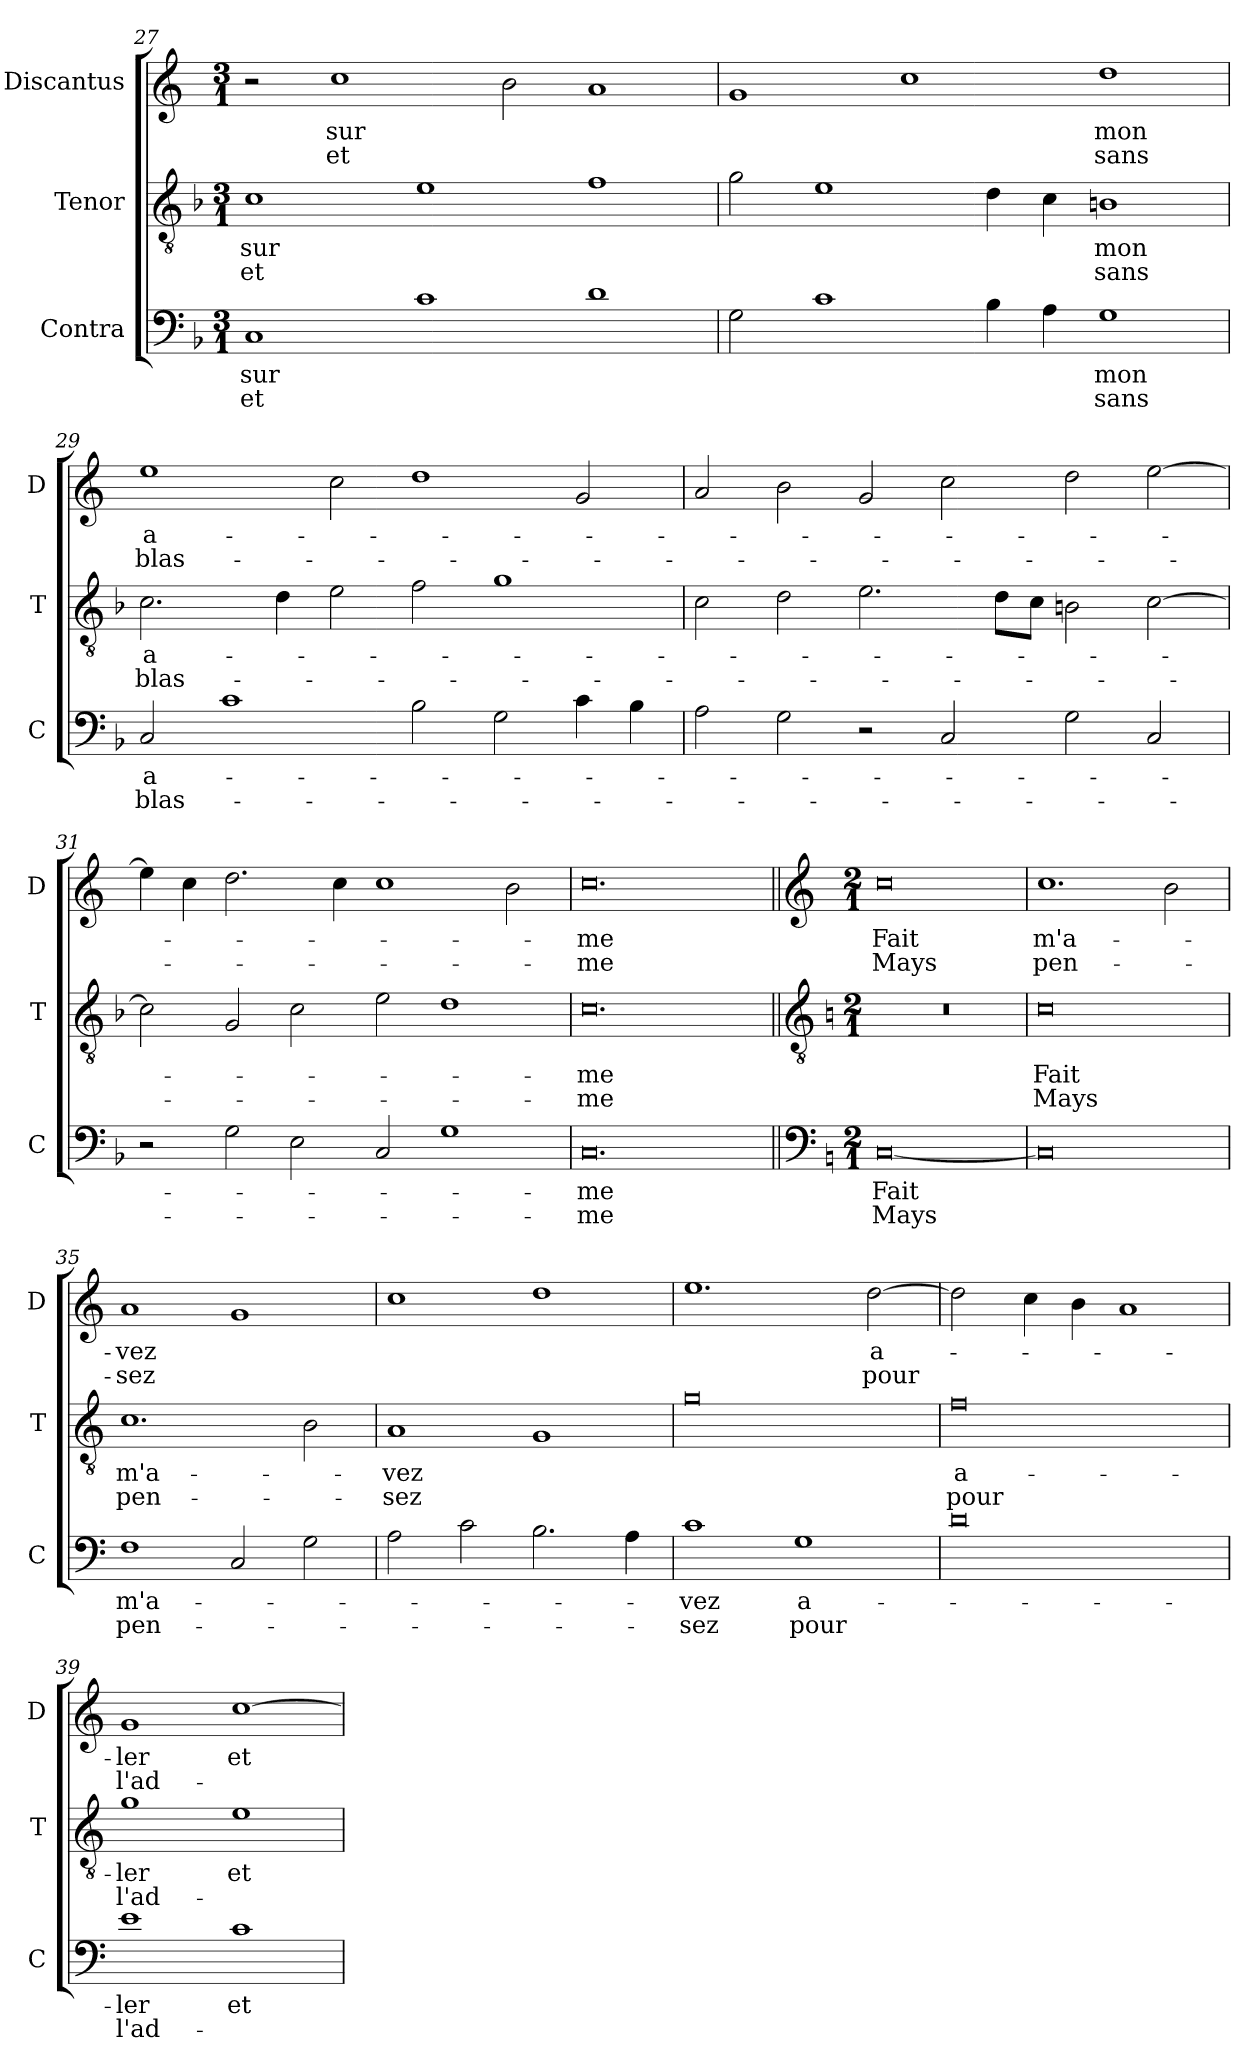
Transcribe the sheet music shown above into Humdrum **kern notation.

**kern	**text	**text	**kern	**text	**text	**kern	**text	**text
*part3	*part3	*part3	*part2	*part2	*part2	*part1	*part1	*part1
*staff3	*staff3	*staff3	*staff2	*staff2	*staff2	*staff1	*staff1	*staff1
*I"Contra	*	*	*I"Tenor	*	*	*I"Discantus	*	*
*I'C	*	*	*I'T	*	*	*I'D	*	*
*clefF4	*	*	*clefGv2	*	*	*clefG2	*	*
*k[b-]	*	*	*k[b-]	*	*	*k[]	*	*
*M3/1	*	*	*M3/1	*	*	*M3/1	*	*
=27	=27	=27	=27	=27	=27	=27	=27	=27
1C	sur	et	1c	sur	et	2r	.	.
.	.	.	.	.	.	1cc	sur	et
1c	.	.	1e	.	.	.	.	.
.	.	.	.	.	.	2b	.	.
1d	.	.	1f	.	.	1a	.	.
=28	=28	=28	=28	=28	=28	=28	=28	=28
2G	.	.	2g	.	.	1g	.	.
1c	.	.	1e	.	.	.	.	.
.	.	.	.	.	.	1cc	.	.
4B-	.	.	4d	.	.	.	.	.
4A	.	.	4c	.	.	.	.	.
1G	mon	sans	1Bn	mon	sans	1dd	mon	sans
=29	=29	=29	=29	=29	=29	=29	=29	=29
2C	a-	blas-	2.c	a-	blas-	1ee	a-	blas-
1c	.	.	.	.	.	.	.	.
.	.	.	4d	.	.	.	.	.
.	.	.	2e	.	.	2cc	.	.
2B-	.	.	2f	.	.	1dd	.	.
2G	.	.	1g	.	.	.	.	.
4c	.	.	.	.	.	2g	.	.
4B-	.	.	.	.	.	.	.	.
=30	=30	=30	=30	=30	=30	=30	=30	=30
2A	.	.	2c	.	.	2a	.	.
2G	.	.	2d	.	.	2b	.	.
2r	.	.	2.e	.	.	2g	.	.
2C	.	.	.	.	.	2cc	.	.
.	.	.	8dL	.	.	.	.	.
.	.	.	8cJ	.	.	.	.	.
2G	.	.	2Bn	.	.	2dd	.	.
2C	.	.	[2c	.	.	[2ee	.	.
=31	=31	=31	=31	=31	=31	=31	=31	=31
2r	.	.	2c]	.	.	4ee]	.	.
.	.	.	.	.	.	4cc	.	.
2G	.	.	2G	.	.	2.dd	.	.
2E	.	.	2c	.	.	.	.	.
.	.	.	.	.	.	4cc	.	.
2C	.	.	2e	.	.	1cc	.	.
1G	.	.	1d	.	.	.	.	.
.	.	.	.	.	.	2b	.	.
=32	=32	=32	=32	=32	=32	=32	=32	=32
0.C	-me	-me	0.c	-me	-me	0.cc	-me	-me
!!LO:LB:g=z
=33||	=33||	=33||	=33||	=33||	=33||	=33||	=33||	=33||
*clefF4	*	*	*clefGv2	*	*	*clefG2	*	*
*k[]	*	*	*k[]	*	*	*k[]	*	*
*M2/1	*	*	*M2/1	*	*	*M2/1	*	*
[0C	-Fait	Mays	0r	.	.	0cc	-Fait	Mays
=34	=34	=34	=34	=34	=34	=34	=34	=34
0C]	.	.	0c	-Fait	Mays	1.cc	m'a-	pen-
.	.	.	.	.	.	2b	.	.
=35	=35	=35	=35	=35	=35	=35	=35	=35
1F	m'a-	pen-	1.c	m'a-	pen-	1a	-vez	-sez
2C	.	.	.	.	.	1g	.	.
2G	.	.	2B	.	.	.	.	.
=36	=36	=36	=36	=36	=36	=36	=36	=36
2A	.	.	1A	-vez	-sez	1cc	.	.
2c	.	.	.	.	.	.	.	.
2.B	.	.	1G	.	.	1dd	.	.
4A	.	.	.	.	.	.	.	.
=37	=37	=37	=37	=37	=37	=37	=37	=37
1c	-vez	-sez	0g	.	.	1.ee	.	.
1G	a-	pour	.	.	.	.	.	.
.	.	.	.	.	.	[2dd	a-	pour
=38	=38	=38	=38	=38	=38	=38	=38	=38
0d	.	.	0f	a-	pour	2dd]	.	.
.	.	.	.	.	.	4cc	.	.
.	.	.	.	.	.	4b	.	.
.	.	.	.	.	.	1a	.	.
=39	=39	=39	=39	=39	=39	=39	=39	=39
1e	-ler	l'ad-	1g	-ler	l'ad-	1g	-ler	l'ad-
1c	et	.	1e	et	.	[1cc	et	.
=	=	=	=	=	=	=	=	=
*-	*-	*-	*-	*-	*-	*-	*-	*-
